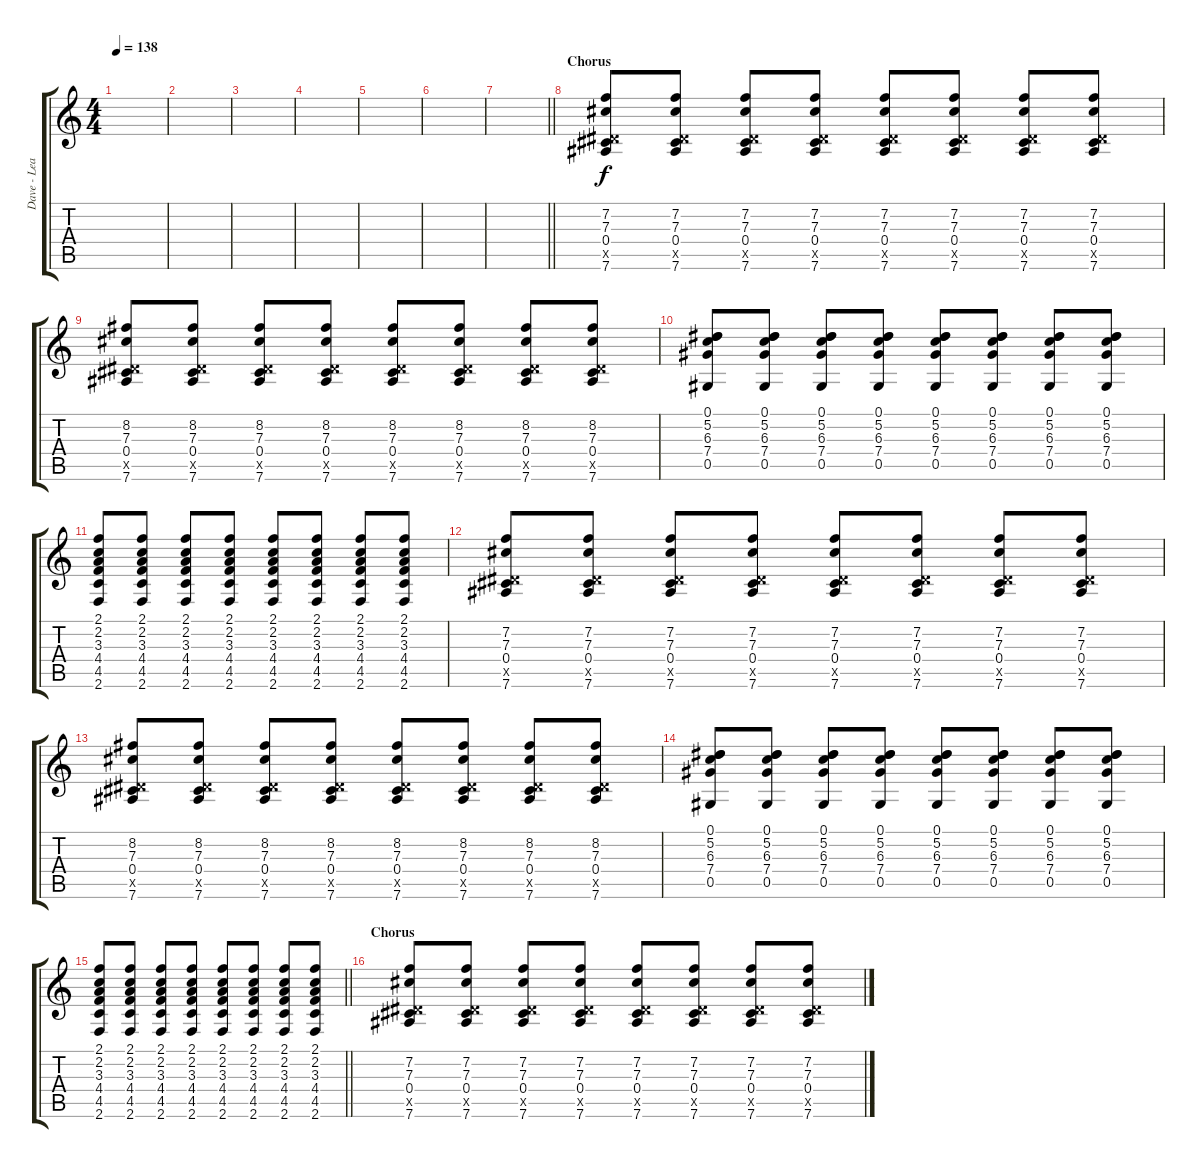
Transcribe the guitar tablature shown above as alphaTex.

\track ("Dave - Lead Guitar" "Dave - Lea") {instrument distortionguitar}
\staff {score tabs}
\tuning (Eb4 Bb3 Gb3 Db3 Ab2 Eb2) {hide}
\ts (4 4)
\tempo 138
\clef g2
\ks c
|
|
|
|
|
|
\barLineRight lightlight
|
\section ("" "Chorus")
(7.2 7.3 0.4 7.5{x} 7.6).8{volume 16 balance 8 instrument distortionguitar} (7.2 7.3 0.4 7.5{x} 7.6).8 (7.2 7.3 0.4 7.5{x} 7.6).8 (7.2 7.3 0.4 7.5{x} 7.6).8 (7.2 7.3 0.4 7.5{x} 7.6).8 (7.2 7.3 0.4 7.5{x} 7.6).8 (7.2 7.3 0.4 7.5{x} 7.6).8 (7.2 7.3 0.4 7.5{x} 7.6).8 |
(8.2 7.3 0.4 7.5{x} 7.6).8 (8.2 7.3 0.4 7.5{x} 7.6).8 (8.2 7.3 0.4 7.5{x} 7.6).8 (8.2 7.3 0.4 7.5{x} 7.6).8 (8.2 7.3 0.4 7.5{x} 7.6).8 (8.2 7.3 0.4 7.5{x} 7.6).8 (8.2 7.3 0.4 7.5{x} 7.6).8 (8.2 7.3 0.4 7.5{x} 7.6).8 |
(0.1 5.2 6.3 7.4 0.5).8 (0.1 5.2 6.3 7.4 0.5).8 (0.1 5.2 6.3 7.4 0.5).8 (0.1 5.2 6.3 7.4 0.5).8 (0.1 5.2 6.3 7.4 0.5).8 (0.1 5.2 6.3 7.4 0.5).8 (0.1 5.2 6.3 7.4 0.5).8 (0.1 5.2 6.3 7.4 0.5).8 |
(2.1 2.2 3.3 4.4 4.5 2.6).8 (2.1 2.2 3.3 4.4 4.5 2.6).8 (2.1 2.2 3.3 4.4 4.5 2.6).8 (2.1 2.2 3.3 4.4 4.5 2.6).8 (2.1 2.2 3.3 4.4 4.5 2.6).8 (2.1 2.2 3.3 4.4 4.5 2.6).8 (2.1 2.2 3.3 4.4 4.5 2.6).8 (2.1 2.2 3.3 4.4 4.5 2.6).8 |
(7.2 7.3 0.4 7.5{x} 7.6).8 (7.2 7.3 0.4 7.5{x} 7.6).8 (7.2 7.3 0.4 7.5{x} 7.6).8 (7.2 7.3 0.4 7.5{x} 7.6).8 (7.2 7.3 0.4 7.5{x} 7.6).8 (7.2 7.3 0.4 7.5{x} 7.6).8 (7.2 7.3 0.4 7.5{x} 7.6).8 (7.2 7.3 0.4 7.5{x} 7.6).8 |
(8.2 7.3 0.4 7.5{x} 7.6).8 (8.2 7.3 0.4 7.5{x} 7.6).8 (8.2 7.3 0.4 7.5{x} 7.6).8 (8.2 7.3 0.4 7.5{x} 7.6).8 (8.2 7.3 0.4 7.5{x} 7.6).8 (8.2 7.3 0.4 7.5{x} 7.6).8 (8.2 7.3 0.4 7.5{x} 7.6).8 (8.2 7.3 0.4 7.5{x} 7.6).8 |
(0.1 5.2 6.3 7.4 0.5).8 (0.1 5.2 6.3 7.4 0.5).8 (0.1 5.2 6.3 7.4 0.5).8 (0.1 5.2 6.3 7.4 0.5).8 (0.1 5.2 6.3 7.4 0.5).8 (0.1 5.2 6.3 7.4 0.5).8 (0.1 5.2 6.3 7.4 0.5).8 (0.1 5.2 6.3 7.4 0.5).8 |
\barLineRight lightlight
(2.1 2.2 3.3 4.4 4.5 2.6).8 (2.1 2.2 3.3 4.4 4.5 2.6).8 (2.1 2.2 3.3 4.4 4.5 2.6).8 (2.1 2.2 3.3 4.4 4.5 2.6).8 (2.1 2.2 3.3 4.4 4.5 2.6).8 (2.1 2.2 3.3 4.4 4.5 2.6).8 (2.1 2.2 3.3 4.4 4.5 2.6).8 (2.1 2.2 3.3 4.4 4.5 2.6).8 |
\section ("" "Chorus")
(7.2 7.3 0.4 7.5{x} 7.6).8 (7.2 7.3 0.4 7.5{x} 7.6).8 (7.2 7.3 0.4 7.5{x} 7.6).8 (7.2 7.3 0.4 7.5{x} 7.6).8 (7.2 7.3 0.4 7.5{x} 7.6).8 (7.2 7.3 0.4 7.5{x} 7.6).8 (7.2 7.3 0.4 7.5{x} 7.6).8 (7.2 7.3 0.4 7.5{x} 7.6).8
